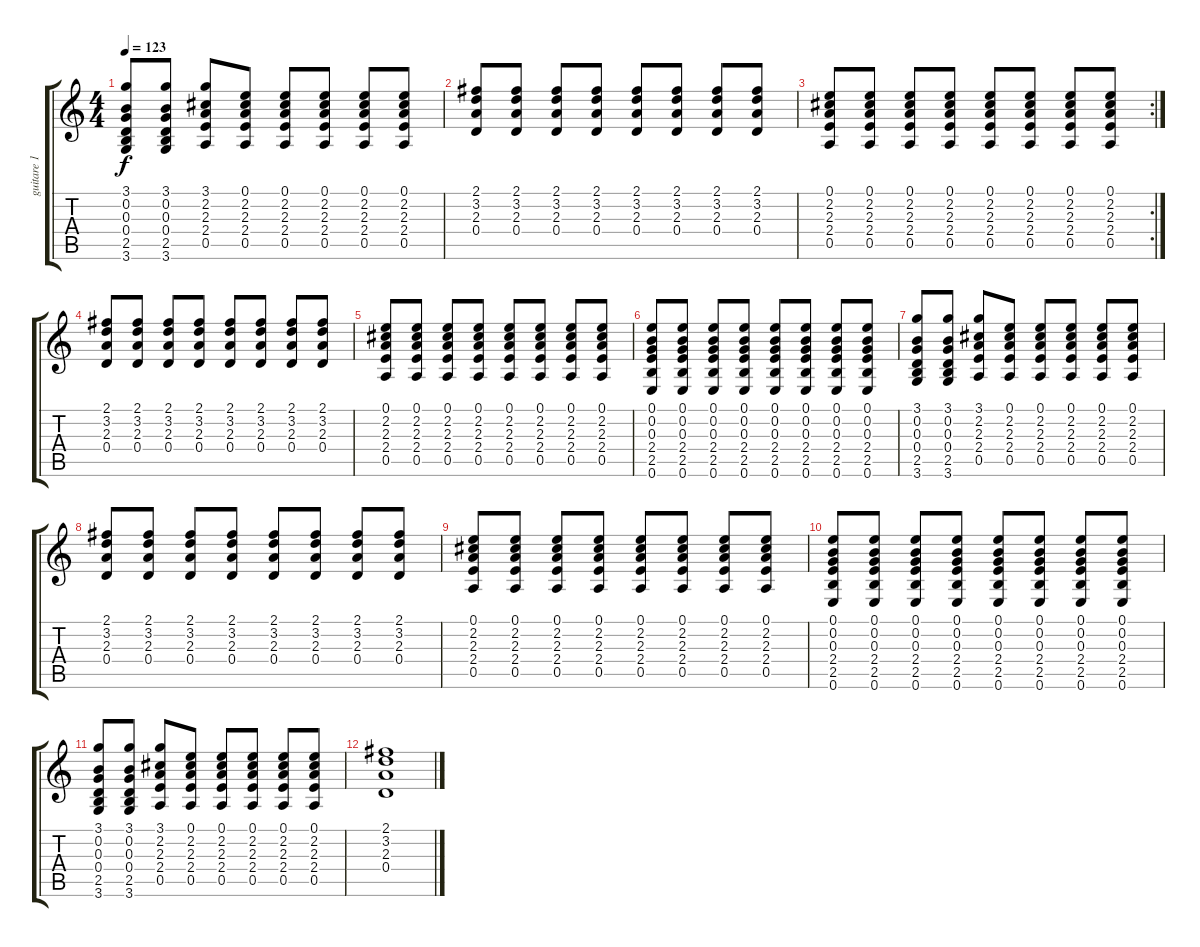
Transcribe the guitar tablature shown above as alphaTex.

\track ("guitare 1" "guitare 1") {instrument acousticguitarsteel}
\staff {score tabs}
\tuning (E4 B3 G3 D3 A2 E2) {hide}
\ts (4 4)
\tempo 123
\clef g2
\ks c
(3.1 0.2 0.3 0.4 2.5 3.6).8{dy f} (3.1 0.2 0.3 0.4 2.5 3.6).8 (3.1 2.2 2.3 2.4 0.5).8 (0.1 2.2 2.3 2.4 0.5).8 (0.1 2.2 2.3 2.4 0.5).8 (0.1 2.2 2.3 2.4 0.5).8 (0.1 2.2 2.3 2.4 0.5).8 (0.1 2.2 2.3 2.4 0.5).8 |
(2.1 3.2 2.3 0.4).8 (2.1 3.2 2.3 0.4).8 (2.1 3.2 2.3 0.4).8 (2.1 3.2 2.3 0.4).8 (2.1 3.2 2.3 0.4).8 (2.1 3.2 2.3 0.4).8 (2.1 3.2 2.3 0.4).8 (2.1 3.2 2.3 0.4).8 |
\rc 2
(0.1 2.2 2.3 2.4 0.5).8 (0.1 2.2 2.3 2.4 0.5).8 (0.1 2.2 2.3 2.4 0.5).8 (0.1 2.2 2.3 2.4 0.5).8 (0.1 2.2 2.3 2.4 0.5).8 (0.1 2.2 2.3 2.4 0.5).8 (0.1 2.2 2.3 2.4 0.5).8 (0.1 2.2 2.3 2.4 0.5).8 |
(2.1 3.2 2.3 0.4).8 (2.1 3.2 2.3 0.4).8 (2.1 3.2 2.3 0.4).8 (2.1 3.2 2.3 0.4).8 (2.1 3.2 2.3 0.4).8 (2.1 3.2 2.3 0.4).8 (2.1 3.2 2.3 0.4).8 (2.1 3.2 2.3 0.4).8 |
(0.1 2.2 2.3 2.4 0.5).8 (0.1 2.2 2.3 2.4 0.5).8 (0.1 2.2 2.3 2.4 0.5).8 (0.1 2.2 2.3 2.4 0.5).8 (0.1 2.2 2.3 2.4 0.5).8 (0.1 2.2 2.3 2.4 0.5).8 (0.1 2.2 2.3 2.4 0.5).8 (0.1 2.2 2.3 2.4 0.5).8 |
(0.1 0.2 0.3 2.4 2.5 0.6).8 (0.1 0.2 0.3 2.4 2.5 0.6).8 (0.1 0.2 0.3 2.4 2.5 0.6).8 (0.1 0.2 0.3 2.4 2.5 0.6).8 (0.1 0.2 0.3 2.4 2.5 0.6).8 (0.1 0.2 0.3 2.4 2.5 0.6).8 (0.1 0.2 0.3 2.4 2.5 0.6).8 (0.1 0.2 0.3 2.4 2.5 0.6).8 |
(3.1 0.2 0.3 0.4 2.5 3.6).8 (3.1 0.2 0.3 0.4 2.5 3.6).8 (3.1 2.2 2.3 2.4 0.5).8 (0.1 2.2 2.3 2.4 0.5).8 (0.1 2.2 2.3 2.4 0.5).8 (0.1 2.2 2.3 2.4 0.5).8 (0.1 2.2 2.3 2.4 0.5).8 (0.1 2.2 2.3 2.4 0.5).8 |
(2.1 3.2 2.3 0.4).8 (2.1 3.2 2.3 0.4).8 (2.1 3.2 2.3 0.4).8 (2.1 3.2 2.3 0.4).8 (2.1 3.2 2.3 0.4).8 (2.1 3.2 2.3 0.4).8 (2.1 3.2 2.3 0.4).8 (2.1 3.2 2.3 0.4).8 |
(0.1 2.2 2.3 2.4 0.5).8 (0.1 2.2 2.3 2.4 0.5).8 (0.1 2.2 2.3 2.4 0.5).8 (0.1 2.2 2.3 2.4 0.5).8 (0.1 2.2 2.3 2.4 0.5).8 (0.1 2.2 2.3 2.4 0.5).8 (0.1 2.2 2.3 2.4 0.5).8 (0.1 2.2 2.3 2.4 0.5).8 |
(0.1 0.2 0.3 2.4 2.5 0.6).8 (0.1 0.2 0.3 2.4 2.5 0.6).8 (0.1 0.2 0.3 2.4 2.5 0.6).8 (0.1 0.2 0.3 2.4 2.5 0.6).8 (0.1 0.2 0.3 2.4 2.5 0.6).8 (0.1 0.2 0.3 2.4 2.5 0.6).8 (0.1 0.2 0.3 2.4 2.5 0.6).8 (0.1 0.2 0.3 2.4 2.5 0.6).8 |
(3.1 0.2 0.3 0.4 2.5 3.6).8 (3.1 0.2 0.3 0.4 2.5 3.6).8 (3.1 2.2 2.3 2.4 0.5).8 (0.1 2.2 2.3 2.4 0.5).8 (0.1 2.2 2.3 2.4 0.5).8 (0.1 2.2 2.3 2.4 0.5).8 (0.1 2.2 2.3 2.4 0.5).8 (0.1 2.2 2.3 2.4 0.5).8 |
(2.1 3.2 2.3 0.4).1
